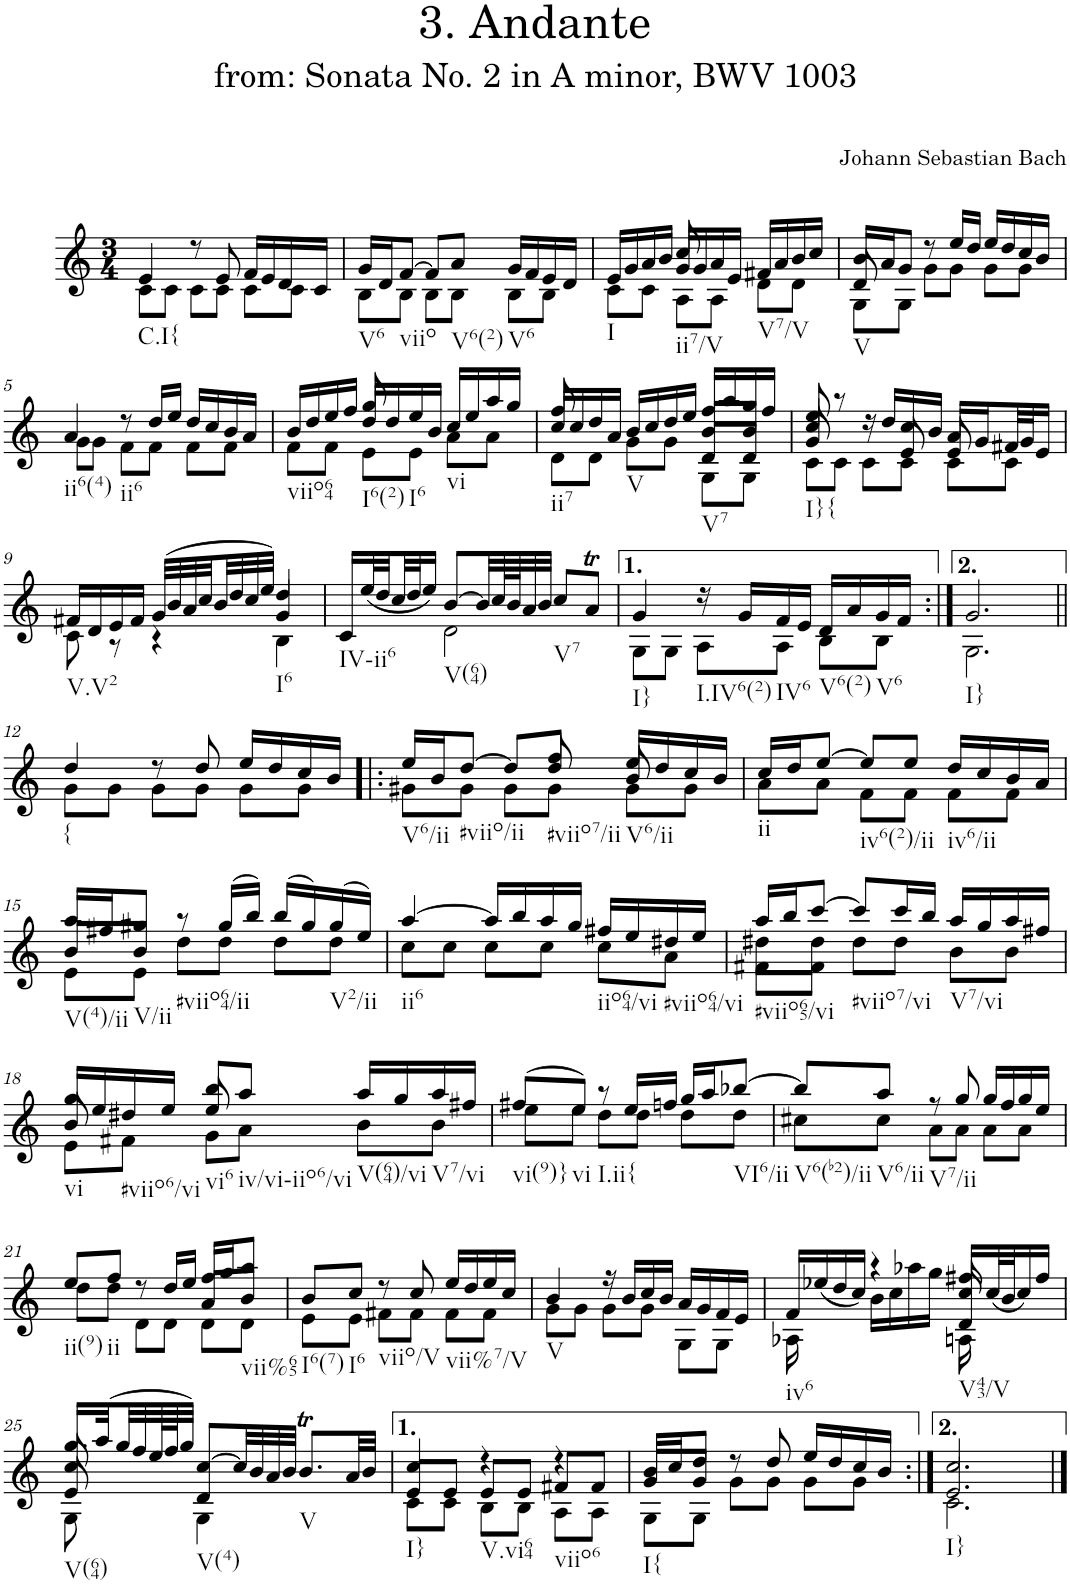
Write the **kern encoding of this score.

**kern
*part1
*staff1
*I"Violin
*I'Vln.
*clefG2
*k[]
*M3/4
=1
*^
!LO:TX:b:t=C.I{	!
4e/	8c\L
.	8c\J
8r	8c\L
8e/	8c\J
16f/LL	8c\L
16e/	.
16d/	8c\J
16c/JJ	.
=2	=2
!LO:TX:b:t=V6	!
16g/LL	8B\L
16d/J	.
!LO:TX:b:t=viio	!
[8f/J	8B\J
8f/L]	8B\L
!LO:TX:b:t=V6(2)	!
8a/J	8B\J
!LO:TX:b:t=V6	!
16g/LL	8B\L
16f/	.
16e/	8B\J
16d/JJ	.
=3	=3
*	*^
!LO:TX:b:t=I	!	!
16e/LL	8c\L	4ryy
16g/	.	.
16a/	8c\J	.
16b/JJ	.	.
!LO:TX:b:t=ii7/V	!	!
16g/LL	8A\L	8cc/
16g/	.	.
16a/	8A\J	4.ryy
16e/JJ	.	.
!LO:TX:b:t=V7/V	!	!
16f#X/LL	8d\L	.
16a/	.	.
16b/	8d\J	.
16cc/JJ	.	.
=4	=4	=4
!LO:TX:b:t=V	!	!
16b/LL	8G\L	8d/
16a/J	.	.
8g/J	8G\J	2ryy
8r	8g\L	.
16ee/LL	8g\J	.
16dd/JJ	.	.
16ee/LL	8g\L	.
16dd/	.	.
16cc/	8g\J	8ryy
16b/JJ	.	.
*	*v	*v
!!LO:LB:g=z
=5	=5
!LO:TX:b:t=ii6(4)	!
4a/	8g\L
.	8g\J
!LO:TX:b:t=ii6	!
8r	8f\L
16dd/LL	8f\J
16ee/JJ	.
16dd/LL	8f\L
16cc/	.
16b/	8f\J
16a/JJ	.
=6	=6
*	*^
!LO:TX:b:t=viio64	!	!
16b/LL	8f\L	4ryy
16dd/	.	.
16ee/	8f\J	.
16ff/JJ	.	.
!LO:TX:b:t=I6(2)	!	!
16dd/LL	8e\L	8gg/
16dd/	.	.
!LO:TX:b:t=I6	!	!
16ee/	8e\J	4.ryy
16b/JJ	.	.
!LO:TX:b:t=vi	!	!
16cc/LL	8a\L	.
16ee/	.	.
16aa/	8a\J	.
16gg/JJ	.	.
=7	=7	=7
*	*	*^
!LO:TX:b:t=ii7	!	!	!
16cc/LL	8d\L	8ff/	2ryy
16cc/	.	.	.
16dd/	8d\J	4.ryy	.
16a/JJ	.	.	.
!LO:TX:b:t=V	!	!	!
16b/LL	8g\L	.	.
16cc/	.	.	.
16dd/	8g\J	.	.
16ee/JJ	.	.	.
!LO:TX:b:t=V7	!	!	!
16ff/LL	8G\L	8b/L	8d/L
16aa/	.	.	.
16gg/	8G\J	8b/J	8d/J
16ff/JJ	.	.	.
=8	=8	=8	=8
!LO:TX:b:t=I}{	!	!	!
8ee/	8c\L	4cc/	8g/
8r	8c\J	.	2ryy
16r	8c\L	8ryy	.
16dd/LL	.	.	.
16cc/	8c\J	8e/	.
16b/JJ	.	.	.
16a/LL	8c\L	8e/	.
16g/	.	.	.
32f#X/L	8c\J	8ryy	8ryy
32g/J	.	.	.
16e/JJ	.	.	.
*	*	*v	*v
!!LO:LB:g=z
=9	=9	=9
!LO:TX:b:t=V.V2	!	!
16f#X/LL	8c\	2ryy
16d/	.	.
16e/	8r	.
16f#/JJ	.	.
(32g/LLL	4r	.
32b/	.	.
32a/	.	.
32cc/	.	.
32b/	.	.
32dd/	.	.
32cc/	.	.
32ee/JJJ)	.	.
!LO:TX:b:t=I6	!	!
4dd/	4B\	4g/
=10	=10	=10
!LO:TX:b:t=IV-ii6	!	!
*	*v	*v
16c/LL	4ryy
(32ee/L	.
32dd/	.
32cc/	.
32dd/J	.
16ee/JJ)	.
!LO:TX:b:t=V(64)	!
[8b/L	2d\
32b/LL]	.
64cc/L	.
64b/J	.
32a/	.
32b/JJJ	.
!LO:TX:b:t=V7	!
8cc/L	.
8aT/J	.
=11	=11
!LO:TX:b:t=I}	!
4g/	8G\L
.	8G\J
!LO:TX:b:t=I.IV6(2)	!
16r	8A\L
16g/LL	.
!LO:TX:b:t=IV6	!
16f/	8A\J
16e/JJ	.
!LO:TX:b:t=V6(2)	!
16d/LL	8B\L
16a/	.
!LO:TX:b:t=V6	!
16g/	8B\J
16f/JJ	.
=11X1:|!	=11X1:|!
!LO:TX:b:t=I}	!
2.g/	2.G\
!!LO:LB:g=z	!!
=12||	=12||
!LO:TX:b:t={	!
4dd/	8g\L
.	8g\J
8r	8g\L
8dd/	8g\J
16ee/LL	8g\L
16dd/	.
16cc/	8g\J
16b/JJ	.
=13!|:	=13!|:
*	*^
!LO:TX:b:t=V6/ii	!	!
16ee/LL	8g#X\L	4.ryy
16b/J	.	.
!LO:TX:b:t=#viio/ii	!	!
[8dd/J	8g#\J	.
8dd/L]	8g#\L	.
!LO:TX:b:t=#viio7/ii	!	!
8ff/J	8g#\J	8dd/
!LO:TX:b:t=V6/ii	!	!
16ee/LL	8g#\L	8b/
16dd/	.	.
16cc/	8g#\J	8ryy
16b/JJ	.	.
*	*v	*v
=14	=14
!LO:TX:b:t=ii	!
16cc/LL	8a\L
16dd/J	.
[8ee/J	8a\J
!LO:TX:b:t=iv6(2)/ii	!
8ee/L]	8f\L
8ee/J	8f\J
!LO:TX:b:t=iv6/ii	!
16dd/LL	8f\L
16cc/	.
16b/	8f\J
16a/JJ	.
!!LO:LB:g=z	!!
=15	=15
*	*^
!LO:TX:b:t=V(4)/ii	!	!
16aa/LL	8e\L	8b/L
16ff#X/J	.	.
!LO:TX:b:t=V/ii	!	!
8gg#X/J	8e\J	8b/J
!LO:TX:b:t=#viio64/ii	!	!
8r	8dd\L	2ryy
(16gg#/LL	8dd\J	.
16bb/JJ)	.	.
(16bb/LL	8dd\L	.
16gg#/)	.	.
!LO:TX:b:t=V2/ii	!	!
(16gg#/	8dd\J	.
16ee/JJ)	.	.
*	*v	*v
=16	=16
!LO:TX:b:t=ii6	!
[4aa/	8cc\L
.	8cc\J
16aa/LL]	8cc\L
16bb/	.
16aa/	8cc\J
16gg/JJ	.
!LO:TX:b:t=iio64/vi	!
16ff#X/LL	8cc\L
16ee/	.
!LO:TX:b:t=#viio64/vi	!
16dd#X/	8a\J
16ee/JJ	.
=17	=17
*	*^
!LO:TX:b:t=#viio65/vi	!	!
16aa/LL	8f#X\L	8dd#X\L
16bb/J	.	.
[8ccc/J	8f#\J	8dd#\J
!LO:TX:b:t=#viio7/vi	!	!
8ccc/L]	8dd#\L	2ryy
16ccc/L	8dd#\J	.
16bb/JJ	.	.
!LO:TX:b:t=V7/vi	!	!
16aa/LL	8b\L	.
16gg/	.	.
16aa/	8b\J	.
16ff#X/JJ	.	.
!!LO:LB:g=z	!!	!!
=18	=18	=18
!LO:TX:b:t=vi	!	!
16gg/LL	8e\L	8b/
16ee/	.	.
!LO:TX:b:t=#viio6/vi	!	!
16dd#X/	8f#X\J	8ryy
16ee/JJ	.	.
!LO:TX:b:t=vi6	!	!
8bb/L	8g\L	8ee/
!LO:TX:b:t=iv/vi-iio6/vi	!	!
8aa/J	8a\J	4.ryy
!LO:TX:b:t=V(64)/vi	!	!
16aa/LL	8b\L	.
16gg/	.	.
!LO:TX:b:t=V7/vi	!	!
16aa/	8b\J	.
16ff#X/JJ	.	.
*	*v	*v
=19	=19
!LO:TX:b:t=vi(9)}	!
(8ff#X/L	8ee\L
!LO:TX:b:t=vi	!
8ee/J)	8ee\J
!LO:TX:b:t=I.ii{	!
8r	8dd\L
16ee/LL	8dd\J
16ffn/JJ	.
16gg/LL	8dd\L
16aa/J	.
!LO:TX:b:t=VI6/ii	!
[8bb-X/J	8dd\J
=20	=20
!LO:TX:b:t=V6(b2)/ii	!
8bb-/L]	8cc#X\L
!LO:TX:b:t=V6/ii	!
8aa/J	8cc#\J
!LO:TX:b:t=V7/ii	!
8r	8a\L
8gg/	8a\J
16gg/LL	8a\L
16ff/	.
16gg/	8a\J
16ee/JJ	.
!!LO:LB:g=z	!!
=21	=21
*	*^
!LO:TX:b:t=ii(9)	!	!
8ee/L	8dd\L	2ryy
!LO:TX:b:t=ii	!	!
8ff/J	8dd\J	.
8r	8d\L	.
16dd/LL	8d\J	.
16ee/JJ	.	.
16ff/LL	8d\L	8a/L
16gg/J	.	.
!LO:TX:b:t=vii%65	!	!
8aa/J	8d\J	8b/J
=22	=22	=22
!LO:TX:b:t=I6(7)	!	!
*	*v	*v
8b/L	8e\L
!LO:TX:b:t=I6	!
8cc/J	8e\J
!LO:TX:b:t=viio/V	!
8r	8f#X\L
8cc/	8f#\J
!LO:TX:b:t=vii%7/V	!
16ee/LL	8f#\L
16dd/	.
16ee/	8f#\J
16cc/JJ	.
=23	=23
!LO:TX:b:t=V	!
4b/	8g\L
.	8g\J
16r	8g\L
16b/LL	.
16cc/	8g\J
16b/JJ	.
16a/LL	8G\L
16g/	.
16f/	8G\J
16e/JJ	.
=24	=24
*	*^
!LO:TX:b:t=iv6	!	!
16f/LL	16A-X\	2ryy
(16ee-X/	8.ryy	.
16dd/	.	.
16cc/JJ)	.	.
4r	16b\LL	.
.	16cc\	.
.	16aa-X\	.
.	16gg\JJ	.
!LO:TX:b:t=V43/V	!	!
16ff#X/LL	16An\	16d/ 16cc/
(32cc/L	8.ryy	8.ryy
32b/J	.	.
16cc/)	.	.
16ff#/JJ	.	.
!!LO:LB:g=z	!!	!!
=25	=25	=25
*	*	*^
!LO:TX:b:t=V(64)	!	!	!
16.gg/LL	8G\	8e/	8cc/
(32aa/L	.	.	.
32gg/	8ryy	8ryy	2ryy
32ff/	.	.	.
64ee/L	.	.	.
64ff/J	.	.	.
32gg/JJJ)	.	.	.
!LO:TX:b:t=V(4)	!	!	!
[8cc/L	4G\	4d/	.
32cc/LL]	.	.	.
32b/	.	.	.
32a/	.	.	.
32b/JJJ	.	.	.
!LO:TX:b:t=V	!	!	!
8.bt/L	4ryy	4ryy	.
.	.	.	8ryy
32a/LL	.	.	.
32b/JJJ	.	.	.
*	*	*v	*v
=26	=26	=26
!LO:TX:b:t=I}	!	!
4cc/	8c\L	8e/L
.	8c\J	8e/J
!LO:TX:b:t=V.vi64	!	!
4r	8B\L	8e/L
.	8B\J	8e/J
!LO:TX:b:t=viio6	!	!
4r	8A\L	8f#X/L
.	8A\J	8f#/J
=27	=27	=27
!LO:TX:b:t=I{	!	!
16b/LL	8G\L	8g/L
16cc/J	.	.
8dd/J	8G\J	8g/J
8r	8g\L	2ryy
8dd/	8g\J	.
16ee/LL	8g\L	.
16dd/	.	.
16cc/	8g\J	.
16b/JJ	.	.
=26:|!	=26:|!	=26:|!
!LO:TX:b:t=I}	!	!
2.cc/	2.c\	2.e/
*v	*v	*v
==
*-
